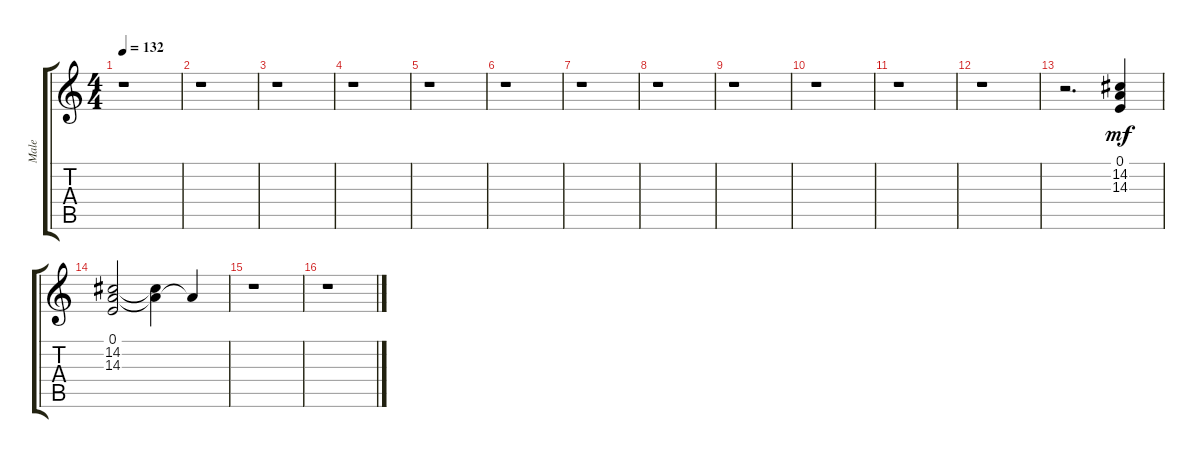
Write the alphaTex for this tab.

\track ("Male" "Male") {instrument choiraahs}
\staff {score tabs}
\tuning (E4 B3 G3 D3 A2 E2) {hide}
\ts (4 4)
\tempo 132
\clef g2
\ks aminor
r.1{dy mf} |
r.1 |
r.1 |
r.1 |
r.1 |
r.1 |
r.1 |
r.1 |
r.1 |
r.1 |
r.1 |
r.1 |
r.2{d} (0.1 14.2 14.3).4 |
(0.1 14.2 14.3).2 (14.2{t} 14.3{t}).4 14.3{t}.4 |
r.1 |
r.1
